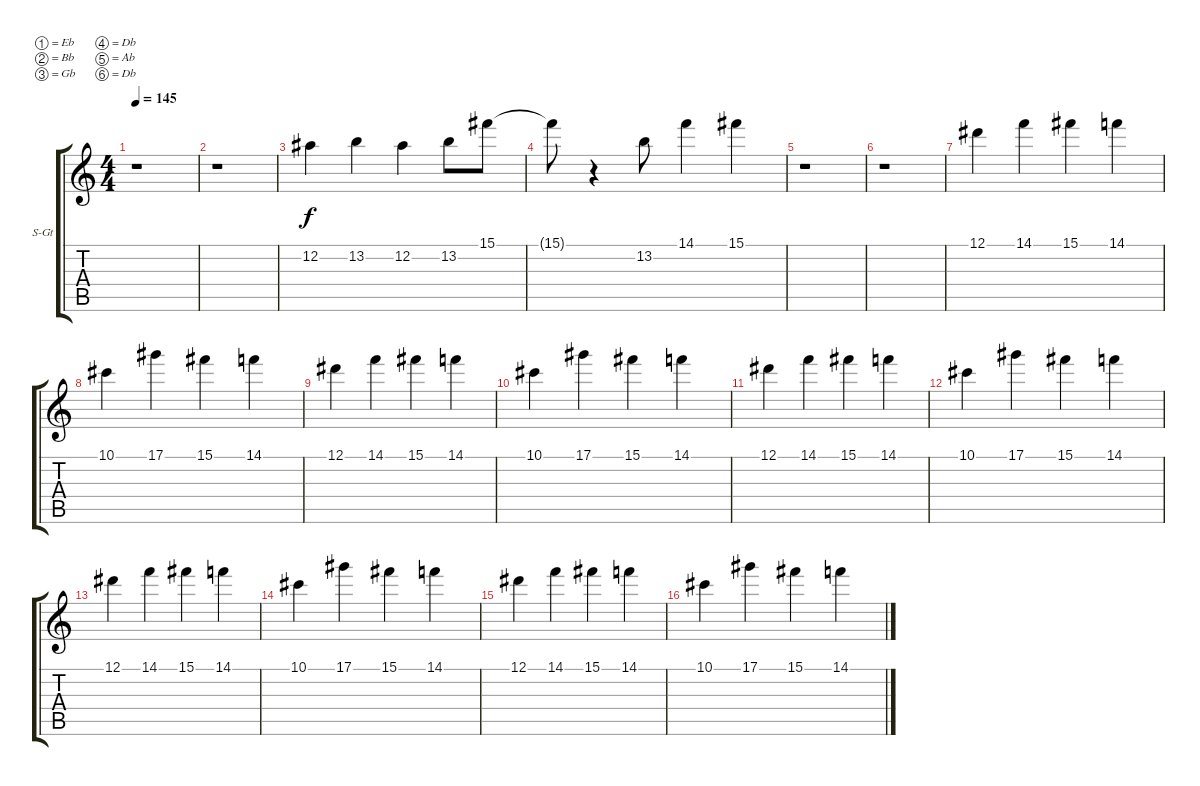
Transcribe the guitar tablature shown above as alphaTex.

\bracketExtendMode groupsimilarinstruments
\firstSystemTrackNameOrientation horizontal
\otherSystemsTrackNameOrientation horizontal
\track ("Piano" "S-Gt") {instrument honkytonkpiano}
\staff {score tabs}
\tuning (Eb4 Bb3 Gb3 Db3 Ab2 Db2)
\displaytranspose 12
\ts (4 4)
\tempo 145
\clef g2
\ks c
r.1{dy f} |
r.1 |
12.2.4 13.2.4 12.2.4 13.2.8 15.1.8 |
15.1{t}.8 r.4 13.2.8 14.1.4 15.1.4 |
r.1 |
r.1 |
12.1.4 14.1.4 15.1.4 14.1.4 |
10.1.4 17.1.4 15.1.4 14.1.4 |
12.1.4 14.1.4 15.1.4 14.1.4 |
10.1.4 17.1.4 15.1.4 14.1.4 |
12.1.4 14.1.4 15.1.4 14.1.4 |
10.1.4 17.1.4 15.1.4 14.1.4 |
12.1.4 14.1.4 15.1.4 14.1.4 |
10.1.4 17.1.4 15.1.4 14.1.4 |
12.1.4 14.1.4 15.1.4 14.1.4 |
10.1.4 17.1.4 15.1.4 14.1.4
